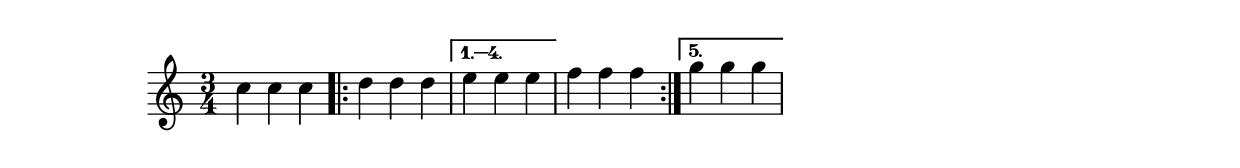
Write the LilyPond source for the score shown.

%% Do not edit this file; it is automatically
%% generated from LSR http://lsr.dsi.unimi.it
%% This file is in the public domain.
\version "2.13.29"

\header {
  lsrtags = "repeats"

%% Translation of GIT committish: 0b55335aeca1de539bf1125b717e0c21bb6fa31b
  texidoces = "
De forma predeterminada, los corchetes de primera y segunda vez se
trazan encima de los finales alternativos completos, pero es posible
acortartlos estableciendo un valor cierto para
@code{voltaSpannerDuration}.  En el ejemplo siguiente, el corchete
sólo dura un compás, que corresponde a una duración de 3/4.

"
  doctitlees = "Shortening volta brackets"

%% Translation of GIT committish: 0a868be38a775ecb1ef935b079000cebbc64de40
  texidocde = "
Volta-Klammern werden normalerweise über alle Noten der Klammer gezogen, aber
es ist möglich sie zu verkürzen.  Hierzu muss
@code{voltaSpannerDuration} definiert werden, in dem Beispiel etwa als
3/4, sodass die Klammer nur einen Takt dauert.

"
  doctitlede = "Volta-Klammern verkürzen"
%% Translation of GIT committish: a5bde6d51a5c88e952d95ae36c61a5efc22ba441
  texidocfr = "
Les crochets indiquant les fins alternatives s'étalent tout au long ce
celle-ci.  On peut les raccourcir en définissant la propriété
@code{voltaSpannerDuration}.  Dans l'exemple suivant, le crochet ne se
prolonge que sur une mesure à 3/4.

"
  doctitlefr = "Diminution de la taille du crochet d'alternative"


  texidoc = "
By default, the volta brackets will be drawn over all of the
alternative music, but it is possible to shorten them by setting
@code{voltaSpannerDuration}.  In the next example, the bracket only
lasts one measure, which is a duration of 3/4.

"
  doctitle = "Shortening volta brackets"
} % begin verbatim

\relative c'' {
  \time 3/4
  c4 c c
  \set Score.voltaSpannerDuration = #(ly:make-moment 3 4)
  \repeat volta 5 { d4 d d }
  \alternative {
    {
      e4 e e
      f4 f f
    }
    { g4 g g }
  }
}

